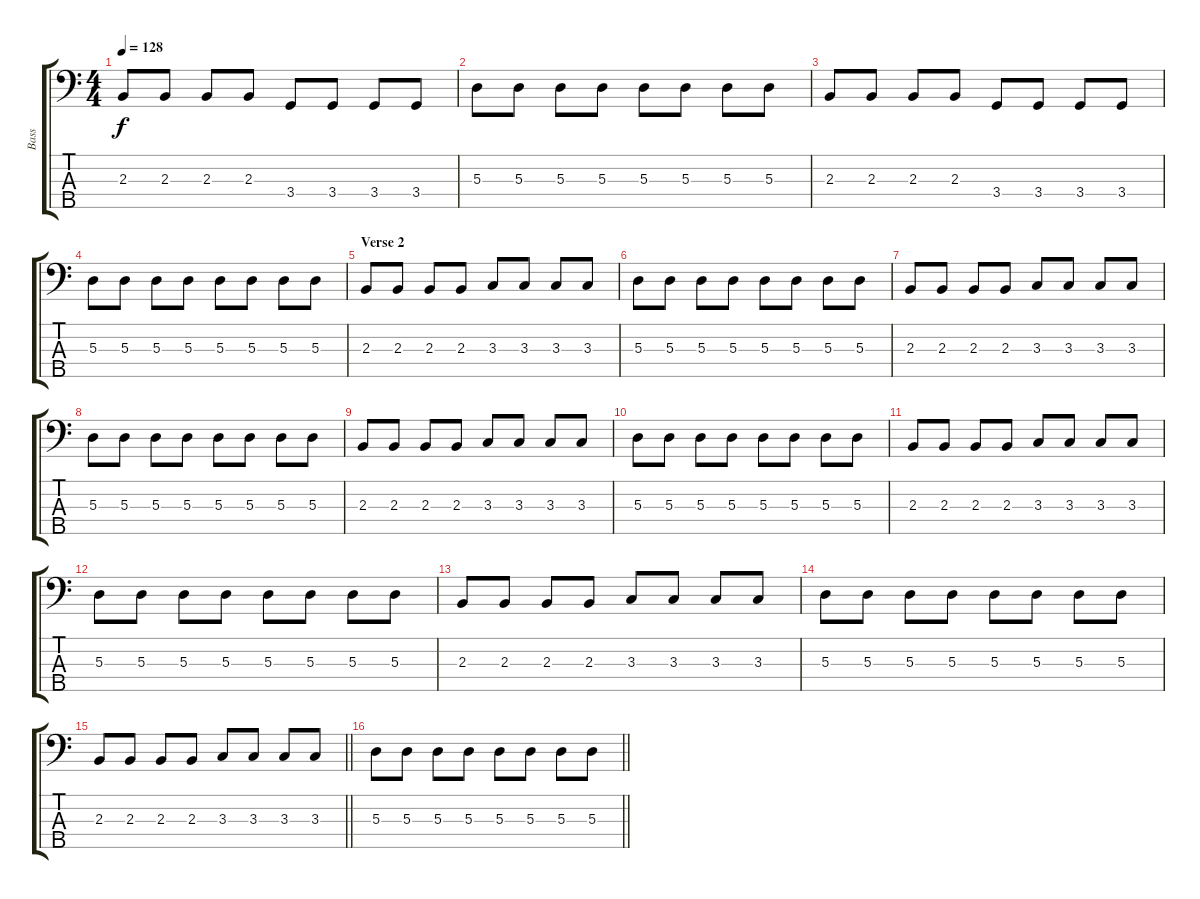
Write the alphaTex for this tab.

\track ("Bass" "Bass") {instrument electricbasspick}
\staff {score tabs}
\tuning (G2 D2 A1 E1 B0) {hide}
\ts (4 4)
\tempo 128
\clef f4
\ks c
2.3.8{dy f} 2.3.8 2.3.8 2.3.8 3.4.8 3.4.8 3.4.8 3.4.8 |
5.3.8 5.3.8 5.3.8 5.3.8 5.3.8 5.3.8 5.3.8 5.3.8 |
2.3.8 2.3.8 2.3.8 2.3.8 3.4.8 3.4.8 3.4.8 3.4.8 |
5.3.8 5.3.8 5.3.8 5.3.8 5.3.8 5.3.8 5.3.8 5.3.8 |
\section ("" "Verse 2")
2.3.8 2.3.8 2.3.8 2.3.8 3.3.8 3.3.8 3.3.8 3.3.8 |
5.3.8 5.3.8 5.3.8 5.3.8 5.3.8 5.3.8 5.3.8 5.3.8 |
2.3.8 2.3.8 2.3.8 2.3.8 3.3.8 3.3.8 3.3.8 3.3.8 |
5.3.8 5.3.8 5.3.8 5.3.8 5.3.8 5.3.8 5.3.8 5.3.8 |
2.3.8 2.3.8 2.3.8 2.3.8 3.3.8 3.3.8 3.3.8 3.3.8 |
5.3.8 5.3.8 5.3.8 5.3.8 5.3.8 5.3.8 5.3.8 5.3.8 |
2.3.8 2.3.8 2.3.8 2.3.8 3.3.8 3.3.8 3.3.8 3.3.8 |
5.3.8 5.3.8 5.3.8 5.3.8 5.3.8 5.3.8 5.3.8 5.3.8 |
2.3.8 2.3.8 2.3.8 2.3.8 3.3.8 3.3.8 3.3.8 3.3.8 |
5.3.8 5.3.8 5.3.8 5.3.8 5.3.8 5.3.8 5.3.8 5.3.8 |
\barLineRight lightlight
2.3.8 2.3.8 2.3.8 2.3.8 3.3.8 3.3.8 3.3.8 3.3.8 |
\barLineRight lightlight
5.3.8 5.3.8 5.3.8 5.3.8 5.3.8 5.3.8 5.3.8 5.3.8
